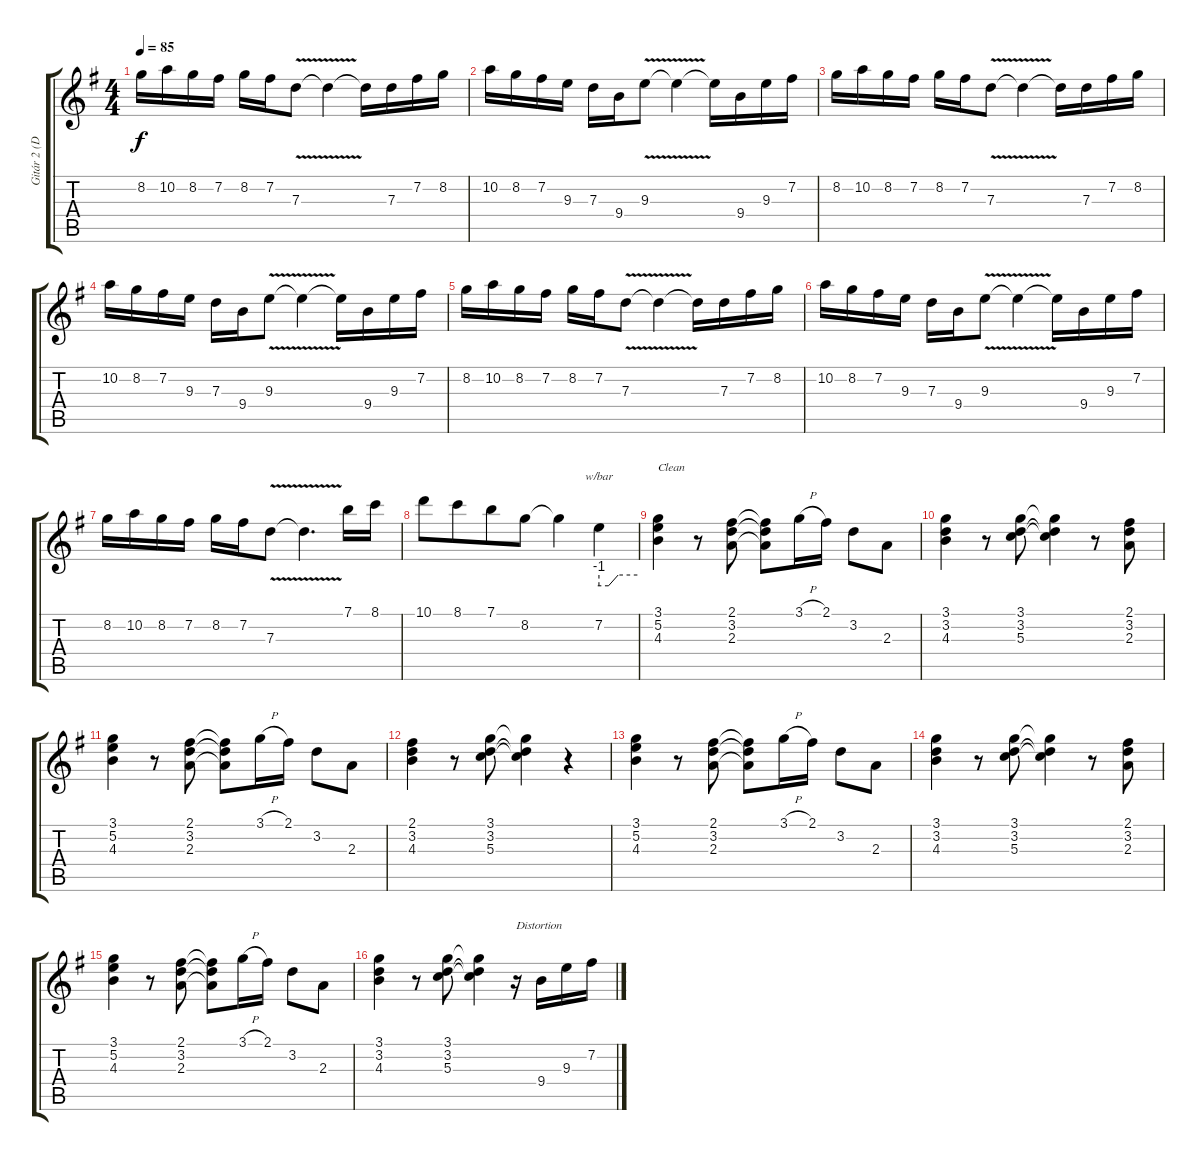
\track ("Gitár 2 (Dave Murray)" "Gitár 2 (D") {instrument electricguitarclean}
\staff {score tabs}
\tuning (E4 B3 G3 D3 A2 E2) {hide}
\ts (4 4)
\tempo 85
\clef g2
\ks g
8.2.16{dy f} 10.2.16 8.2.16 7.2.16 8.2.16 7.2.16 7.3{v}.8 7.3{t}.4 7.3{t}.16 7.3.16 7.2.16 8.2.16 |
10.2.16 8.2.16 7.2.16 9.3.16 7.3.16 9.4.16 9.3{v}.8 9.3{t}.4 9.3{t}.16 9.4.16 9.3.16 7.2.16 |
8.2.16 10.2.16 8.2.16 7.2.16 8.2.16 7.2.16 7.3{v}.8 7.3{t}.4 7.3{t}.16 7.3.16 7.2.16 8.2.16 |
10.2.16 8.2.16 7.2.16 9.3.16 7.3.16 9.4.16 9.3{v}.8 9.3{t}.4 9.3{t}.16 9.4.16 9.3.16 7.2.16 |
8.2.16 10.2.16 8.2.16 7.2.16 8.2.16 7.2.16 7.3{v}.8 7.3{t}.4 7.3{t}.16 7.3.16 7.2.16 8.2.16 |
10.2.16 8.2.16 7.2.16 9.3.16 7.3.16 9.4.16 9.3{v}.8 9.3{t}.4 9.3{t}.16 9.4.16 9.3.16 7.2.16 |
8.2.16 10.2.16 8.2.16 7.2.16 8.2.16 7.2.16 7.3{v}.8 7.3{t}.4{d} 7.1.16 8.1.16 |
10.1.8 8.1.8{beam merge} 7.1.8 8.2.8 8.2{t}.4 7.2.4{tbe (custom default 0 -4 15 -4 30 0 60 0)} |
(3.1 5.2 4.3).4{txt "Clean" instrument electricguitarclean} r.8 (2.1 3.2 2.3).8 (2.1{t} 3.2{t} 2.3{t}).8 3.1{h}.16 2.1.16 3.2.8 2.3.8 |
(3.1 3.2 4.3).4 r.8 (3.1 3.2 5.3).8 (3.1{t} 3.2{t} 5.3{t}).4 r.8 (2.1 3.2 2.3).8 |
(3.1 5.2 4.3).4 r.8 (2.1 3.2 2.3).8 (2.1{t} 3.2{t} 2.3{t}).8 3.1{h}.16 2.1.16 3.2.8 2.3.8 |
(2.1 3.2 4.3).4 r.8 (3.1 3.2 5.3).8 (3.1{t} 3.2{t} 5.3{t}).4 r.4 |
(3.1 5.2 4.3).4 r.8 (2.1 3.2 2.3).8 (2.1{t} 3.2{t} 2.3{t}).8 3.1{h}.16 2.1.16 3.2.8 2.3.8 |
(3.1 3.2 4.3).4 r.8 (3.1 3.2 5.3).8 (3.1{t} 3.2{t} 5.3{t}).4 r.8 (2.1 3.2 2.3).8 |
(3.1 5.2 4.3).4 r.8 (2.1 3.2 2.3).8 (2.1{t} 3.2{t} 2.3{t}).8 3.1{h}.16 2.1.16 3.2.8 2.3.8 |
(3.1 3.2 4.3).4 r.8 (3.1 3.2 5.3).8 (3.1{t} 3.2{t} 5.3{t}).4 r.16{txt "Distortion" instrument distortionguitar} 9.4.16 9.3.16 7.2.16
